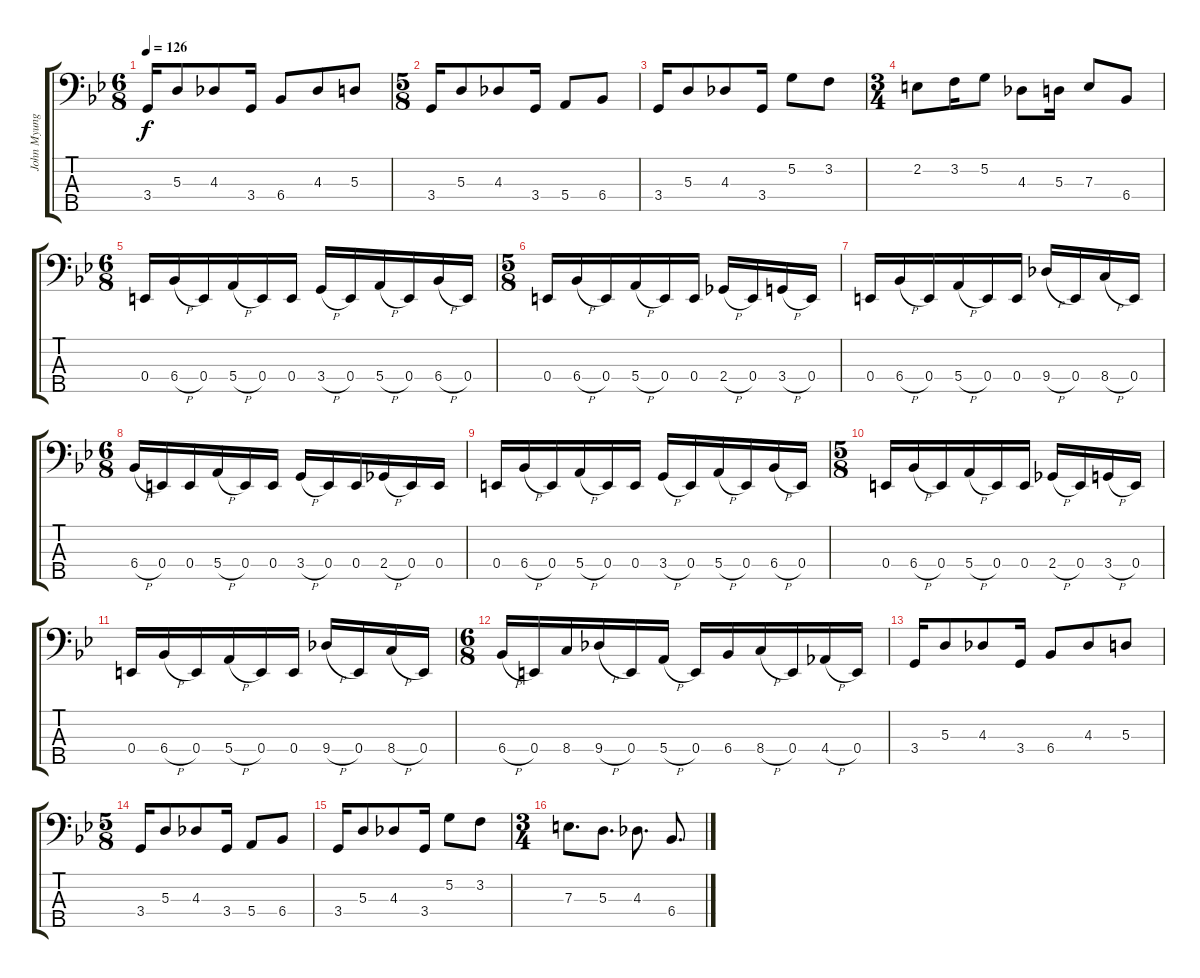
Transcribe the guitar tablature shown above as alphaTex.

\track ("John Myung - Bass" "John Myung") {instrument electricbassfinger}
\staff {score tabs}
\tuning (G2 D2 A1 E1 B0) {hide}
\ts (6 8)
\tempo 126
\clef f4
\ks gminor
3.4.16{dy f} 5.3.8 4.3.8 3.4.16 6.4.8 4.3.8 5.3.8 |
\ts (5 8)
3.4.16 5.3.8 4.3.8 3.4.16 5.4.8 6.4.8 |
3.4.16 5.3.8 4.3.8 3.4.16 5.2.8 3.2.8 |
\ts (3 4)
2.2.8 3.2.16 5.2.8 4.3.8 5.3.16 7.3.8 6.4.8 |
\ts (6 8)
0.4.16 6.4{h}.16 0.4.16 5.4{h}.16 0.4.16 0.4.16 3.4{h}.16 0.4.16 5.4{h}.16 0.4.16 6.4{h}.16 0.4.16 |
\ts (5 8)
0.4.16 6.4{h}.16 0.4.16 5.4{h}.16 0.4.16 0.4.16 2.4{h}.16 0.4.16 3.4{h}.16 0.4.16 |
0.4.16 6.4{h}.16 0.4.16 5.4{h}.16 0.4.16 0.4.16 9.4{h}.16 0.4.16 8.4{h}.16 0.4.16 |
\ts (6 8)
6.4{h}.16 0.4.16 0.4.16 5.4{h}.16 0.4.16 0.4.16 3.4{h}.16 0.4.16 0.4.16 2.4{h}.16 0.4.16 0.4.16 |
0.4.16 6.4{h}.16 0.4.16 5.4{h}.16 0.4.16 0.4.16 3.4{h}.16 0.4.16 5.4{h}.16 0.4.16 6.4{h}.16 0.4.16 |
\ts (5 8)
0.4.16 6.4{h}.16 0.4.16 5.4{h}.16 0.4.16 0.4.16 2.4{h}.16 0.4.16 3.4{h}.16 0.4.16 |
0.4.16 6.4{h}.16 0.4.16 5.4{h}.16 0.4.16 0.4.16 9.4{h}.16 0.4.16 8.4{h}.16 0.4.16 |
\ts (6 8)
6.4{h}.16 0.4.16 8.4.16 9.4{h}.16 0.4.16 5.4{h}.16 0.4.16 6.4.16 8.4{h}.16 0.4.16 4.4{h}.16 0.4.16 |
3.4.16 5.3.8 4.3.8 3.4.16 6.4.8 4.3.8 5.3.8 |
\ts (5 8)
3.4.16 5.3.8 4.3.8 3.4.16 5.4.8 6.4.8 |
3.4.16 5.3.8 4.3.8 3.4.16 5.2.8 3.2.8 |
\ts (3 4)
7.3.8{d} 5.3.8{d} 4.3.8{d} 6.4.8{d}
